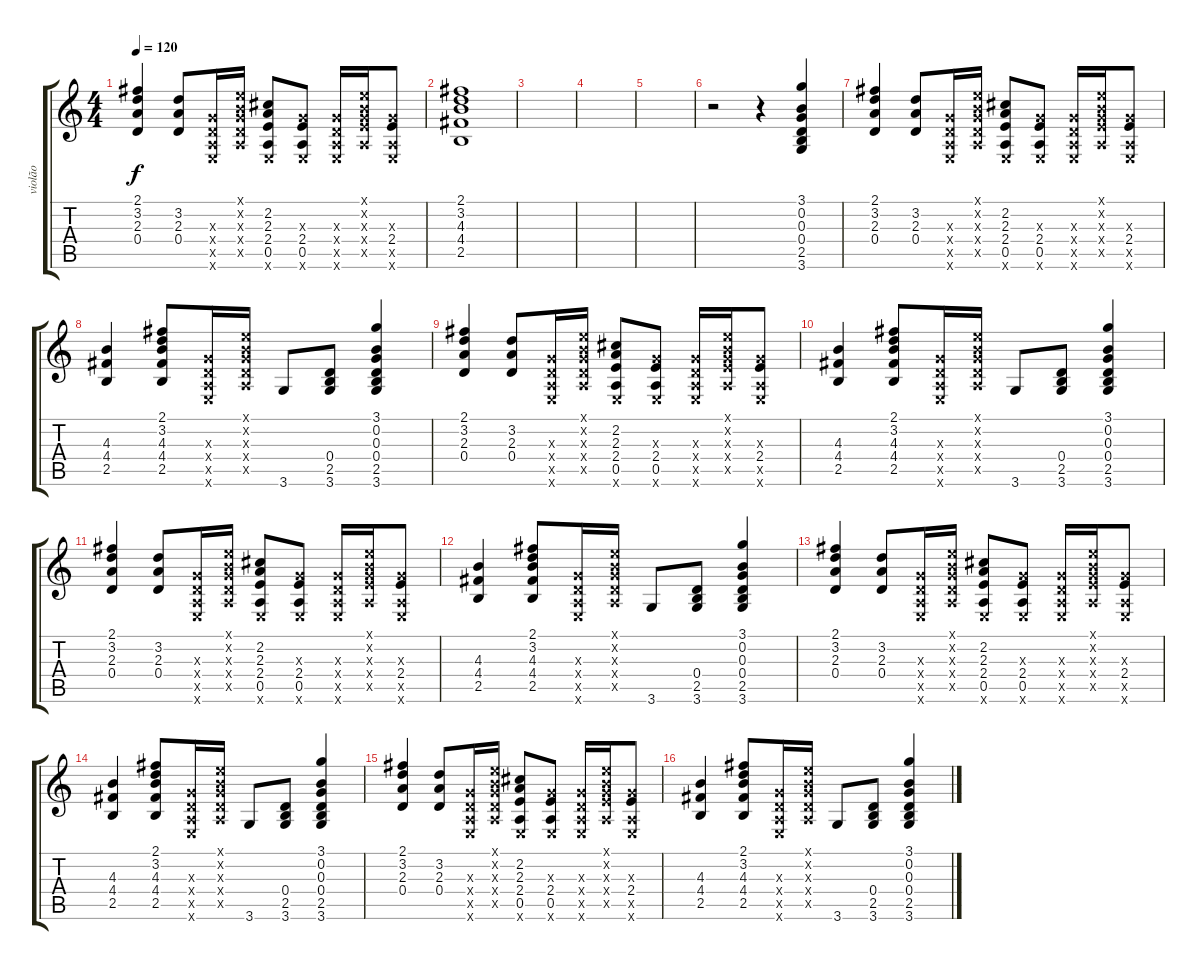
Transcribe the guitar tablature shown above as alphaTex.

\track ("violão" "violão") {instrument acousticguitarsteel}
\staff {score tabs}
\tuning (E4 B3 G3 D3 A2 E2) {hide}
\ts (4 4)
\tempo 120
\clef g2
\ks c
(2.1 3.2 2.3 0.4).4{dy f} (3.2 2.3 0.4).8 (0.3{x} 0.4{x} 0.5{x} 0.6{x}).16 (0.1{x} 0.2{x} 0.3{x} 0.4{x} 0.5{x}).16 (2.2 2.3 2.4 0.5 0.6{x}).8 (0.3{x} 2.4 0.5 0.6{x}).8 (0.3{x} 0.4{x} 0.5{x} 0.6{x}).16 (0.1{x} 0.2{x} 0.3{x} 2.4{x} 0.5{x}).16 (0.3{x} 2.4 0.5{x} 0.6{x}).8 |
(2.1 3.2 4.3 4.4 2.5).1 |
|
|
|
r.2 r.4 (3.1 0.2 0.3 0.4 2.5 3.6).4 |
(2.1 3.2 2.3 0.4).4 (3.2 2.3 0.4).8 (0.3{x} 0.4{x} 0.5{x} 0.6{x}).16 (0.1{x} 0.2{x} 0.3{x} 0.4{x} 0.5{x}).16 (2.2 2.3 2.4 0.5 0.6{x}).8 (0.3{x} 2.4 0.5 0.6{x}).8 (0.3{x} 0.4{x} 0.5{x} 0.6{x}).16 (0.1{x} 0.2{x} 0.3{x} 2.4{x} 0.5{x}).16 (0.3{x} 2.4 0.5{x} 0.6{x}).8 |
(4.3 4.4 2.5).4 (2.1 3.2 4.3 4.4 2.5).8 (0.3{x} 0.4{x} 0.5{x} 0.6{x}).16 (0.1{x} 0.2{x} 0.3{x} 0.4{x} 0.5{x}).16 3.6.8 (0.4 2.5 3.6).8 (3.1 0.2 0.3 0.4 2.5 3.6).4 |
(2.1 3.2 2.3 0.4).4 (3.2 2.3 0.4).8 (0.3{x} 0.4{x} 0.5{x} 0.6{x}).16 (0.1{x} 0.2{x} 0.3{x} 0.4{x} 0.5{x}).16 (2.2 2.3 2.4 0.5 0.6{x}).8 (0.3{x} 2.4 0.5 0.6{x}).8 (0.3{x} 0.4{x} 0.5{x} 0.6{x}).16 (0.1{x} 0.2{x} 0.3{x} 2.4{x} 0.5{x}).16 (0.3{x} 2.4 0.5{x} 0.6{x}).8 |
(4.3 4.4 2.5).4 (2.1 3.2 4.3 4.4 2.5).8 (0.3{x} 0.4{x} 0.5{x} 0.6{x}).16 (0.1{x} 0.2{x} 0.3{x} 0.4{x} 0.5{x}).16 3.6.8 (0.4 2.5 3.6).8 (3.1 0.2 0.3 0.4 2.5 3.6).4 |
(2.1 3.2 2.3 0.4).4 (3.2 2.3 0.4).8 (0.3{x} 0.4{x} 0.5{x} 0.6{x}).16 (0.1{x} 0.2{x} 0.3{x} 0.4{x} 0.5{x}).16 (2.2 2.3 2.4 0.5 0.6{x}).8 (0.3{x} 2.4 0.5 0.6{x}).8 (0.3{x} 0.4{x} 0.5{x} 0.6{x}).16 (0.1{x} 0.2{x} 0.3{x} 2.4{x} 0.5{x}).16 (0.3{x} 2.4 0.5{x} 0.6{x}).8 |
(4.3 4.4 2.5).4 (2.1 3.2 4.3 4.4 2.5).8 (0.3{x} 0.4{x} 0.5{x} 0.6{x}).16 (0.1{x} 0.2{x} 0.3{x} 0.4{x} 0.5{x}).16 3.6.8 (0.4 2.5 3.6).8 (3.1 0.2 0.3 0.4 2.5 3.6).4 |
(2.1 3.2 2.3 0.4).4 (3.2 2.3 0.4).8 (0.3{x} 0.4{x} 0.5{x} 0.6{x}).16 (0.1{x} 0.2{x} 0.3{x} 0.4{x} 0.5{x}).16 (2.2 2.3 2.4 0.5 0.6{x}).8 (0.3{x} 2.4 0.5 0.6{x}).8 (0.3{x} 0.4{x} 0.5{x} 0.6{x}).16 (0.1{x} 0.2{x} 0.3{x} 2.4{x} 0.5{x}).16 (0.3{x} 2.4 0.5{x} 0.6{x}).8 |
(4.3 4.4 2.5).4 (2.1 3.2 4.3 4.4 2.5).8 (0.3{x} 0.4{x} 0.5{x} 0.6{x}).16 (0.1{x} 0.2{x} 0.3{x} 0.4{x} 0.5{x}).16 3.6.8 (0.4 2.5 3.6).8 (3.1 0.2 0.3 0.4 2.5 3.6).4 |
(2.1 3.2 2.3 0.4).4 (3.2 2.3 0.4).8 (0.3{x} 0.4{x} 0.5{x} 0.6{x}).16 (0.1{x} 0.2{x} 0.3{x} 0.4{x} 0.5{x}).16 (2.2 2.3 2.4 0.5 0.6{x}).8 (0.3{x} 2.4 0.5 0.6{x}).8 (0.3{x} 0.4{x} 0.5{x} 0.6{x}).16 (0.1{x} 0.2{x} 0.3{x} 2.4{x} 0.5{x}).16 (0.3{x} 2.4 0.5{x} 0.6{x}).8 |
(4.3 4.4 2.5).4 (2.1 3.2 4.3 4.4 2.5).8 (0.3{x} 0.4{x} 0.5{x} 0.6{x}).16 (0.1{x} 0.2{x} 0.3{x} 0.4{x} 0.5{x}).16 3.6.8 (0.4 2.5 3.6).8 (3.1 0.2 0.3 0.4 2.5 3.6).4
